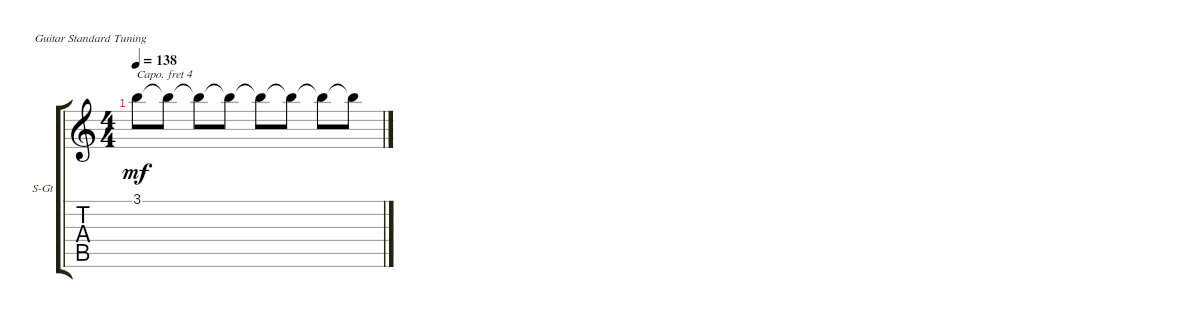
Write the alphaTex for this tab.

\defaultSystemsLayout 4
\bracketExtendMode groupsimilarinstruments
\firstSystemTrackNameOrientation horizontal
\otherSystemsTrackNameOrientation horizontal
\track ("Steel Guitar" "S-Gt") {instrument acousticguitarsteel}
\staff {score tabs}
\capo 4
\tuning (E4 B3 G3 D3 A2 E2)
\ts (4 4)
\tempo 138
\clef g2
\ks c
3.1{t}.8{dy mf} 3.1{t}.8 3.1{t}.8 3.1{t}.8 3.1{t}.8 3.1{t}.8 3.1{t}.8 3.1{t}.8
